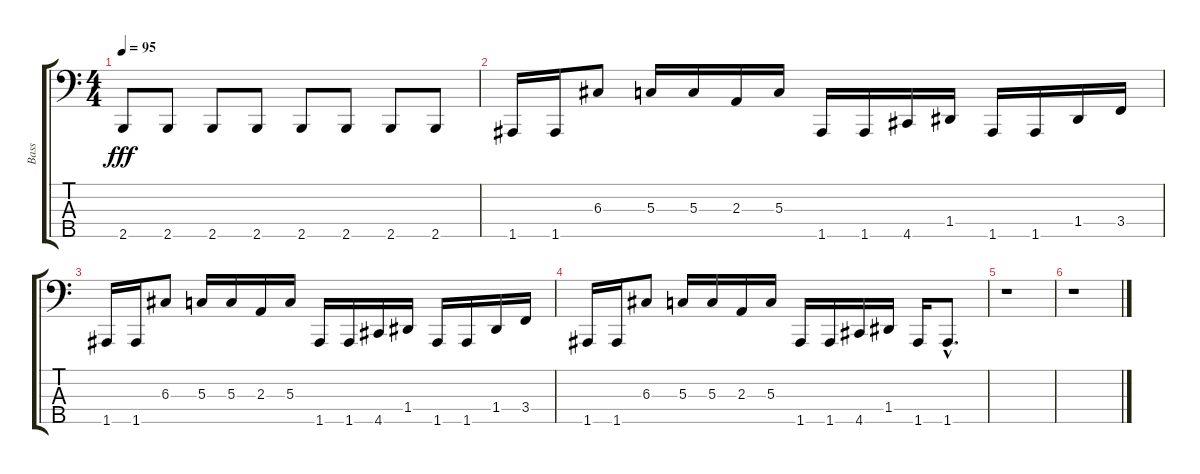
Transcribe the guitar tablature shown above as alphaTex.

\track ("Bass" "Bass") {instrument electricbassfinger}
\staff {score tabs}
\tuning (F2 C2 G1 D1 A0) {hide}
\ts (4 4)
\tempo 95
\clef f4
\ks c
2.5.8{dy fff} 2.5.8 2.5.8 2.5.8 2.5.8 2.5.8 2.5.8 2.5.8 |
1.5.16 1.5.16 6.3.8 5.3.16 5.3.16 2.3.16 5.3.16 1.5.16 1.5.16 4.5.16 1.4.16 1.5.16 1.5.16 1.4.16 3.4.16 |
1.5.16 1.5.16 6.3.8 5.3.16 5.3.16 2.3.16 5.3.16 1.5.16 1.5.16 4.5.16 1.4.16 1.5.16 1.5.16 1.4.16 3.4.16 |
1.5.16 1.5.16 6.3.8 5.3.16 5.3.16 2.3.16 5.3.16 1.5.16 1.5.16 4.5.16 1.4.16 1.5.16 1.5{hac}.8{d} |
r.1 |
r.1
